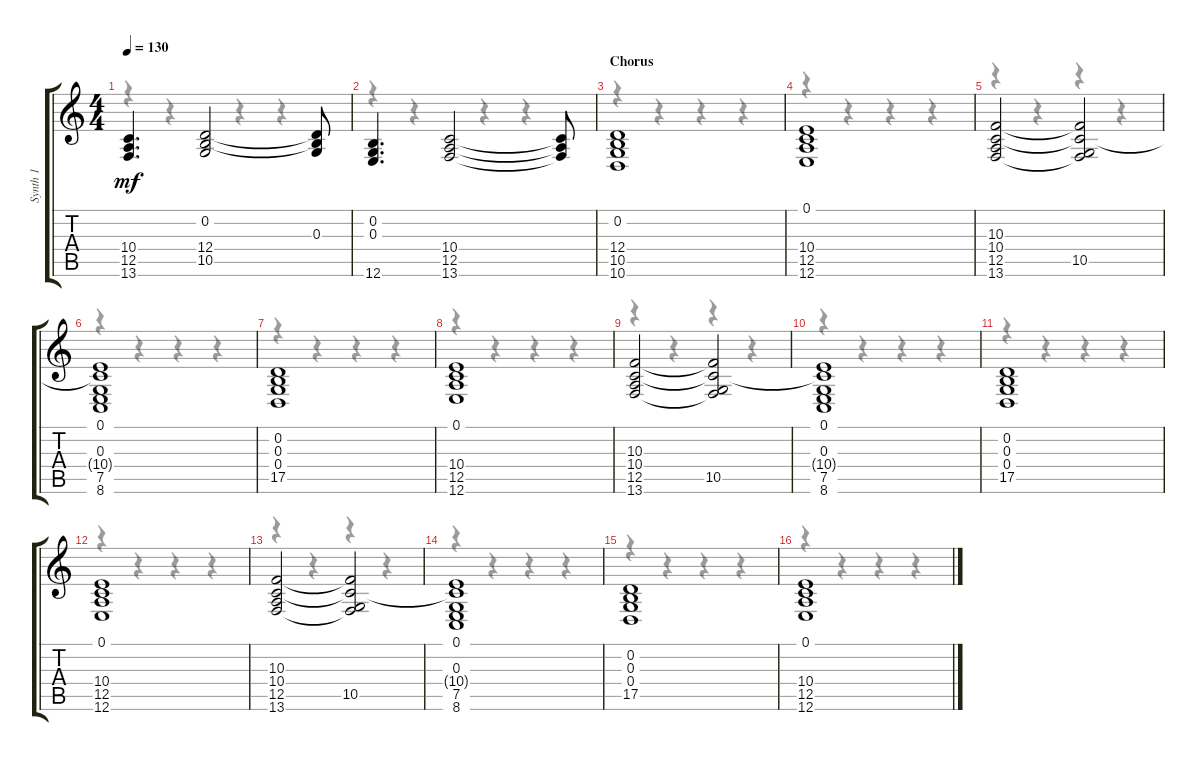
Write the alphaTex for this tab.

\track ("Synth 1" "Synth 1") {instrument pad8sweep}
\staff {score tabs}
\tuning (E4 B3 G3 D3 A2 E2) {hide}
\voice
\ts (4 4)
\tempo 130
\clef g2
\ks c
(10.4 12.5 13.6).4{d dy mf} (0.2 12.4 10.5).2 (0.2{t} 0.3 12.4{t}).8 |
(0.2 0.3 12.6).4{d} (10.4 12.5 13.6).2 (10.4{t} 12.5{t} 13.6{t}).8 |
\section ("" "Chorus")
(0.2 12.4 10.5 10.6).1 |
(0.1 10.4 12.5 12.6).1 |
(10.3 10.4 12.5 13.6).2 (10.3{t} 10.4{t} 10.5 13.6{t}).2 |
(0.1 0.3 10.4{t} 7.5 8.6).1 |
(0.2 0.3 0.4 17.5).1 |
(0.1 10.4 12.5 12.6).1 |
(10.3 10.4 12.5 13.6).2 (10.3{t} 10.4{t} 10.5 13.6{t}).2 |
(0.1 0.3 10.4{t} 7.5 8.6).1 |
(0.2 0.3 0.4 17.5).1 |
(0.1 10.4 12.5 12.6).1 |
(10.3 10.4 12.5 13.6).2 (10.3{t} 10.4{t} 10.5 13.6{t}).2 |
(0.1 0.3 10.4{t} 7.5 8.6).1 |
(0.2 0.3 0.4 17.5).1 |
(0.1 10.4 12.5 12.6).1
\voice
\clef g2
\ottava regular
\simile none
\ks c
r.4{dy f} r.4 r.4 r.4 |
r.4 r.4 r.4 r.4 |
r.4 r.4 r.4 r.4 |
r.4 r.4 r.4 r.4 |
r.4 r.4 r.4 r.4 |
r.4 r.4 r.4 r.4 |
r.4 r.4 r.4 r.4 |
r.4 r.4 r.4 r.4 |
r.4 r.4 r.4 r.4 |
r.4 r.4 r.4 r.4 |
r.4 r.4 r.4 r.4 |
r.4 r.4 r.4 r.4 |
r.4 r.4 r.4 r.4 |
r.4 r.4 r.4 r.4 |
r.4 r.4 r.4 r.4 |
r.4 r.4 r.4 r.4
